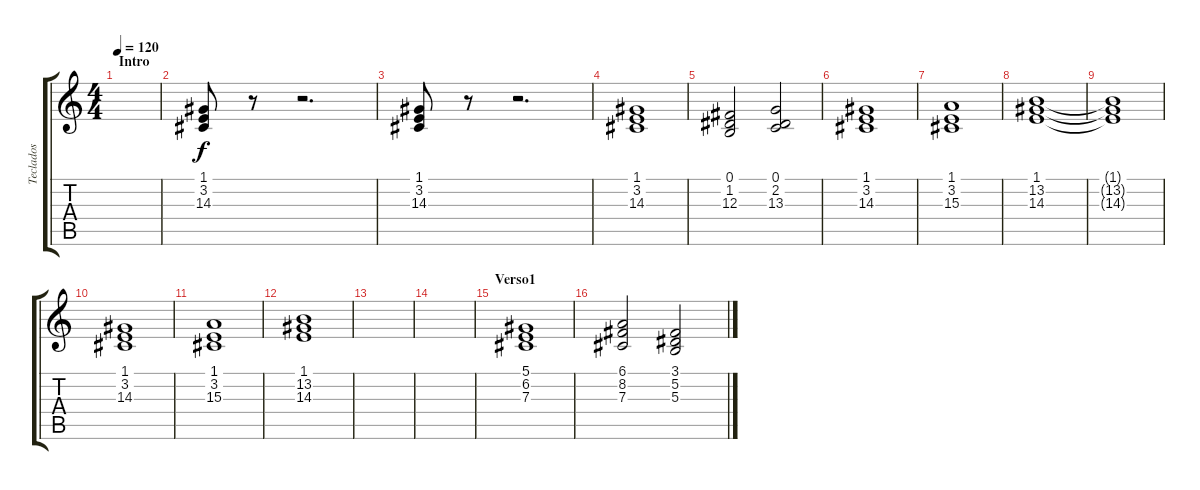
\track ("Teclados" "Teclados") {instrument stringensemble1}
\staff {score tabs}
\tuning (Eb4 Bb3 Gb3 Db3 Ab2 Eb2) {hide}
\ts (4 4)
\section ("" "Intro")
\tempo 120
\clef g2
\ks c
|
(1.1 3.2 14.3).8 r.8 r.2{d} |
(1.1 3.2 14.3).8 r.8 r.2{d} |
(1.1 3.2 14.3).1 |
(0.1 1.2 12.3).2 (0.1 2.2 13.3).2 |
(1.1 3.2 14.3).1 |
(1.1 3.2 15.3).1 |
(1.1 13.2 14.3).1 |
(1.1{t} 13.2{t} 14.3{t}).1 |
(1.1 3.2 14.3).1 |
(1.1 3.2 15.3).1 |
(1.1 13.2 14.3).1 |
|
|
\section ("" "Verso1")
(5.1 6.2 7.3).1 |
(6.1 8.2 7.3).2 (3.1 5.2 5.3).2
